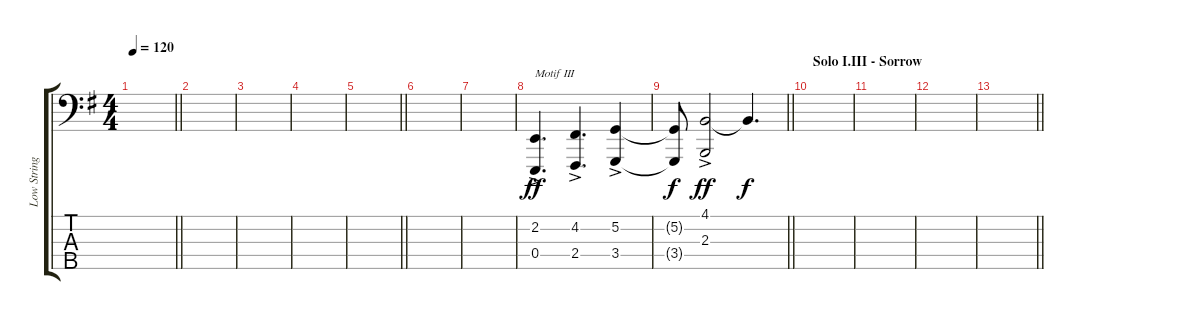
\track ("Low Strings Standard" "Low String") {instrument stringensemble1}
\staff {score tabs}
\tuning (G2 D2 A1 E1 B0) {hide}
\ts (4 4)
\tempo 120
\clef f4
\barLineRight lightlight
\ks eminor
|
|
|
|
\barLineRight lightlight
|
|
|
(2.2{ac} 0.4{ac}).4{d txt "Motif III" dy ff} (4.2{ac} 2.4{ac}).4{d} (5.2{ac} 3.4{ac}).4 |
\barLineRight lightlight
(5.2{t} 3.4{t}).8{dy f} (4.1{ac} 2.3{ac}).2{dy ff} 4.1{t}.4{d dy f} |
\section ("" "Solo I.III - Sorrow")
|
|
|
\barLineRight lightlight
